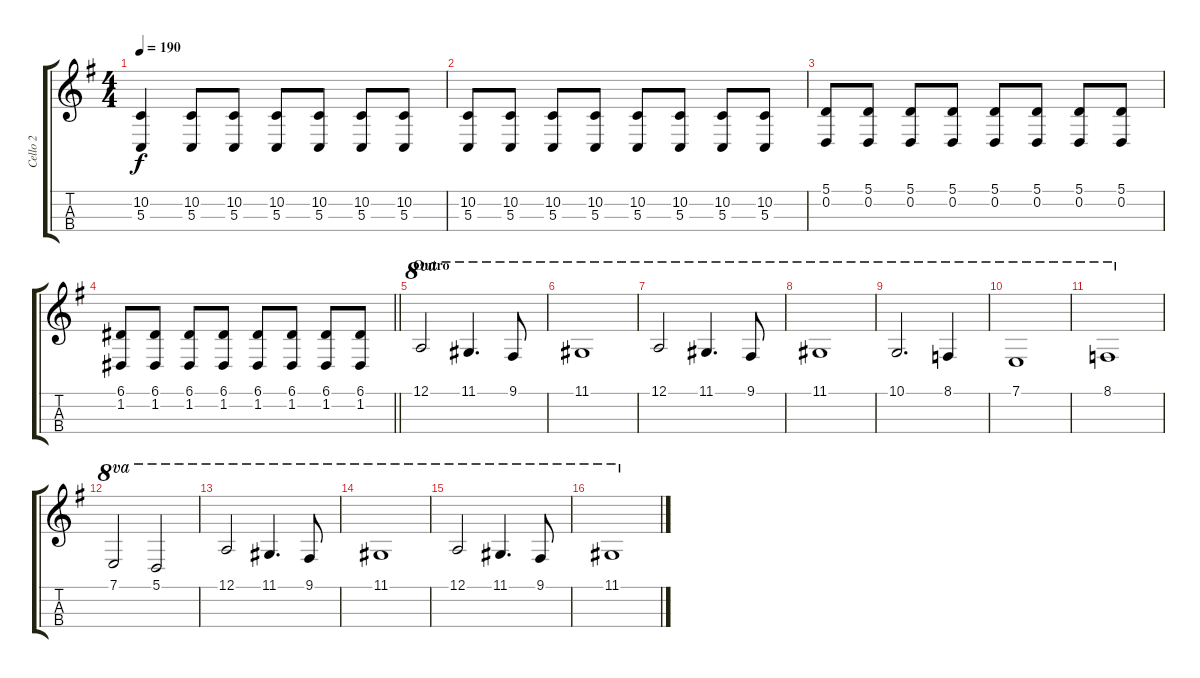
\track ("Cello 2" "Cello 2") {instrument cello}
\staff {score tabs}
\tuning (A3 D3 G2 C2) {hide}
\ts (4 4)
\tempo 190
\clef g2
\ks g
(10.2 5.3).4{dy f} (10.2 5.3).8 (10.2 5.3).8 (10.2 5.3).8 (10.2 5.3).8 (10.2 5.3).8 (10.2 5.3).8 |
(10.2 5.3).8 (10.2 5.3).8 (10.2 5.3).8 (10.2 5.3).8 (10.2 5.3).8 (10.2 5.3).8 (10.2 5.3).8 (10.2 5.3).8 |
(5.1 0.2).8 (5.1 0.2).8 (5.1 0.2).8 (5.1 0.2).8 (5.1 0.2).8 (5.1 0.2).8 (5.1 0.2).8 (5.1 0.2).8 |
\barLineRight lightlight
(6.1 1.2).8 (6.1 1.2).8 (6.1 1.2).8 (6.1 1.2).8 (6.1 1.2).8 (6.1 1.2).8 (6.1 1.2).8 (6.1 1.2).8 |
\section ("" "Outro")
12.1.2{ot 8va} 11.1.4{d ot 8va} 9.1.8{ot 8va} |
11.1.1{ot 8va} |
12.1.2{ot 8va} 11.1.4{d ot 8va} 9.1.8{ot 8va} |
11.1.1{ot 8va} |
10.1.2{d ot 8va} 8.1.4{ot 8va} |
7.1.1{ot 8va} |
8.1.1{ot 8va} |
7.1.2{ot 8va} 5.1.2{ot 8va} |
12.1.2{ot 8va} 11.1.4{d ot 8va} 9.1.8{ot 8va} |
11.1.1{ot 8va} |
12.1.2{ot 8va} 11.1.4{d ot 8va} 9.1.8{ot 8va} |
11.1.1{ot 8va}
